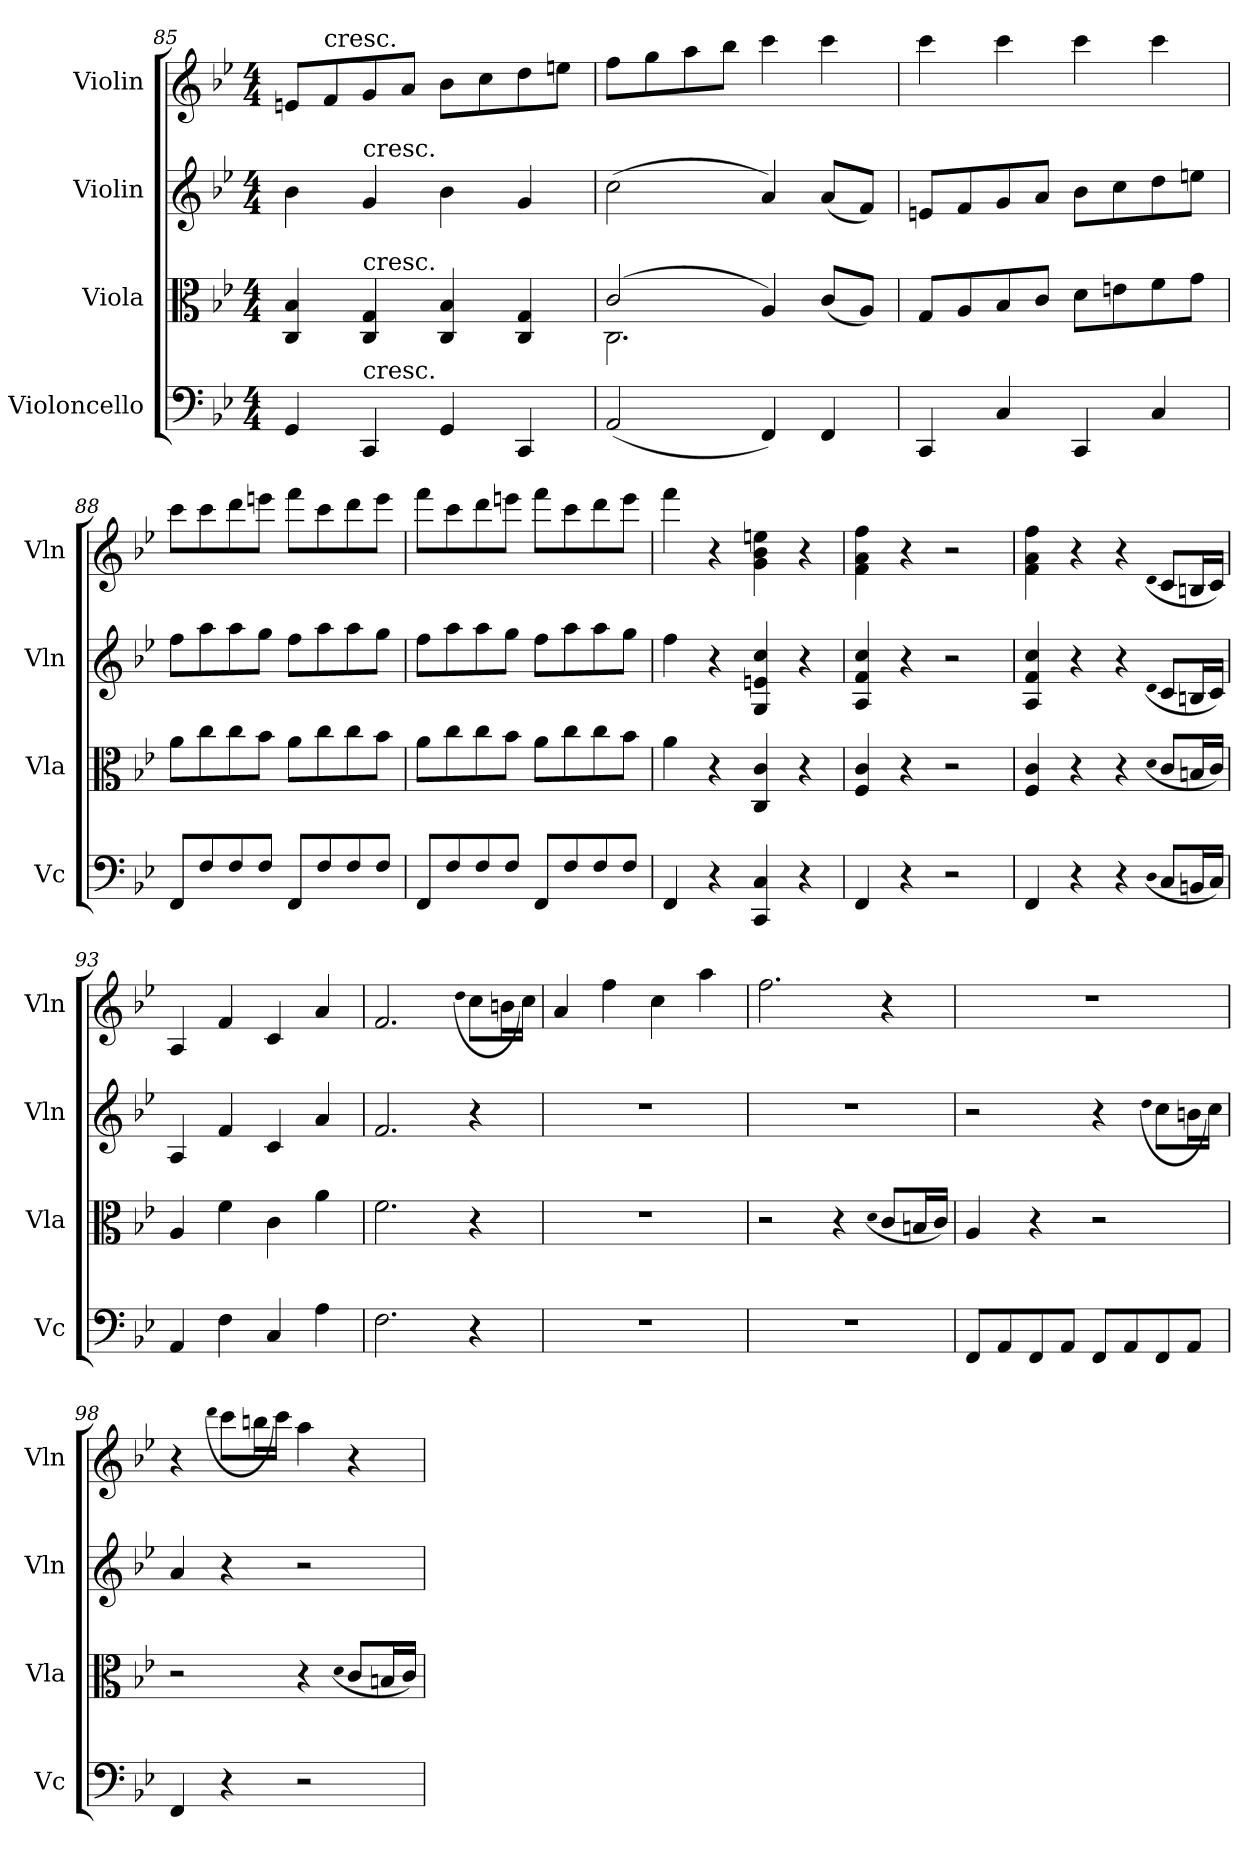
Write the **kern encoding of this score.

**kern	**kern	**kern	**kern
*part4	*part3	*part2	*part1
*staff4	*staff3	*staff2	*staff1
*I"Violoncello	*I"Viola	*I"Violin	*I"Violin
*I'Vc	*I'Vla	*I'Vln	*I'Vln
*clefF4	*clefC3	*clefG2	*clefG2
*k[b-e-]	*k[b-e-]	*k[b-e-]	*k[b-e-]
*B-:	*B-:	*B-:	*B-:
*M4/4	*M4/4	*M4/4	*M4/4
=85	=85	=85	=85
4GG/	4C/ 4B-/	4b-\	8en/L
!	!	!	!LO:TX:t=cresc.
.	.	.	8f/
!	!	!LO:TX:t=cresc.	!
!	!LO:TX:t=cresc.	!	!
!LO:TX:t=cresc.	!	!	!
4CC/	4C/ 4G/	4g/	8g/
.	.	.	8a/J
4GG/	4C/ 4B-/	4b-\	8b-\L
.	.	.	8cc\
4CC/	4C/ 4G/	4g/	8dd\
.	.	.	8een\J
=86	=86	=86	=86
*	*^	*	*
(2AA/	(2c/	2.C\	(2cc\	8ff\L
.	.	.	.	8gg\
.	.	.	.	8aa\
.	.	.	.	8bb-\J
4FF/)	4A/)	.	4a/)	4ccc\
4FF/	(8c/L	4ryy	(8a/L	4ccc\
.	8A/J)	.	8f/J)	.
*	*v	*v	*	*
=87	=87	=87	=87
4CC/	8G/L	8en/L	4ccc\
.	8A/	8f/	.
4C/	8B-/	8g/	4ccc\
.	8c/J	8a/J	.
4CC/	8d\L	8b-\L	4ccc\
.	8en\	8cc\	.
4C/	8f\	8dd\	4ccc\
.	8g\J	8een\J	.
=88	=88	=88	=88
8FF/L	8a\L	8ff\L	8ccc\L
8F/	8cc\	8aa\	8ccc\
8F/	8cc\	8aa\	8ddd\
8F/J	8b-\J	8gg\J	8eeen\J
8FF/L	8a\L	8ff\L	8fff\L
8F/	8cc\	8aa\	8ccc\
8F/	8cc\	8aa\	8ddd\
8F/J	8b-\J	8gg\J	8eee\J
=89	=89	=89	=89
8FF/L	8a\L	8ff\L	8fff\L
8F/	8cc\	8aa\	8ccc\
8F/	8cc\	8aa\	8ddd\
8F/J	8b-\J	8gg\J	8eeen\J
8FF/L	8a\L	8ff\L	8fff\L
8F/	8cc\	8aa\	8ccc\
8F/	8cc\	8aa\	8ddd\
8F/J	8b-\J	8gg\J	8eee\J
=90	=90	=90	=90
4FF/	4a\	4ff\	4fff\
4r	4r	4r	4r
4CC/ 4C/	4C/ 4c/	4G/ 4en/ 4cc/	4g\ 4b-\ 4een\
4r	4r	4r	4r
=91	=91	=91	=91
4FF/	4F/ 4c/	4A/ 4f/ 4cc/	4f\ 4a\ 4ff\
4r	4r	4r	4r
2r	2r	2r	2r
=92	=92	=92	=92
4FF/	4F/ 4c/	4A/ 4f/ 4cc/	4f\ 4a\ 4ff\
4r	4r	4r	4r
4r	4r	4r	4r
(qD	(qd	(qd	(qd
8C/L	8c/L	8c/L	8c/L
16BBn/L	16Bn/L	16Bn/L	16Bn/L
16C/JJ)	16c/JJ)	16c/JJ)	16c/JJ)
=93	=93	=93	=93
4AA/	4A/	4A/	4A/
4F\	4f\	4f/	4f/
4C/	4c\	4c/	4c/
4A\	4a\	4a/	4a/
=94	=94	=94	=94
2.F\	2.f\	2.f/	2.f/
.	.	.	(qdd
4r	4r	4r	8cc\L
.	.	.	16bn\L
.	.	.	16cc\JJ)
=95	=95	=95	=95
1r	1r	1r	4a/
.	.	.	4ff\
.	.	.	4cc\
.	.	.	4aa\
=96	=96	=96	=96
1r	2r	1r	2.ff\
.	4r	.	.
.	(qd	.	.
.	8c/L	.	4r
.	16Bn/L	.	.
.	16c/JJ)	.	.
=97	=97	=97	=97
8FF/L	4A/	2r	1r
8AA/	.	.	.
8FF/	4r	.	.
8AA/J	.	.	.
8FF/L	2r	4r	.
8AA/	.	.	.
.	.	(qdd	.
8FF/	.	8cc\L	.
8AA/J	.	16bn\L	.
.	.	16cc\JJ)	.
=98	=98	=98	=98
4FF/	2r	4a/	4r
.	.	.	(qddd
4r	.	4r	8ccc\L
.	.	.	16bbn\L
.	.	.	16ccc\JJ)
2r	4r	2r	4aa\
.	(qd	.	.
.	8c/L	.	4r
.	16Bn/L	.	.
.	16c/JJ)	.	.
=	=	=	=
*-	*-	*-	*-
